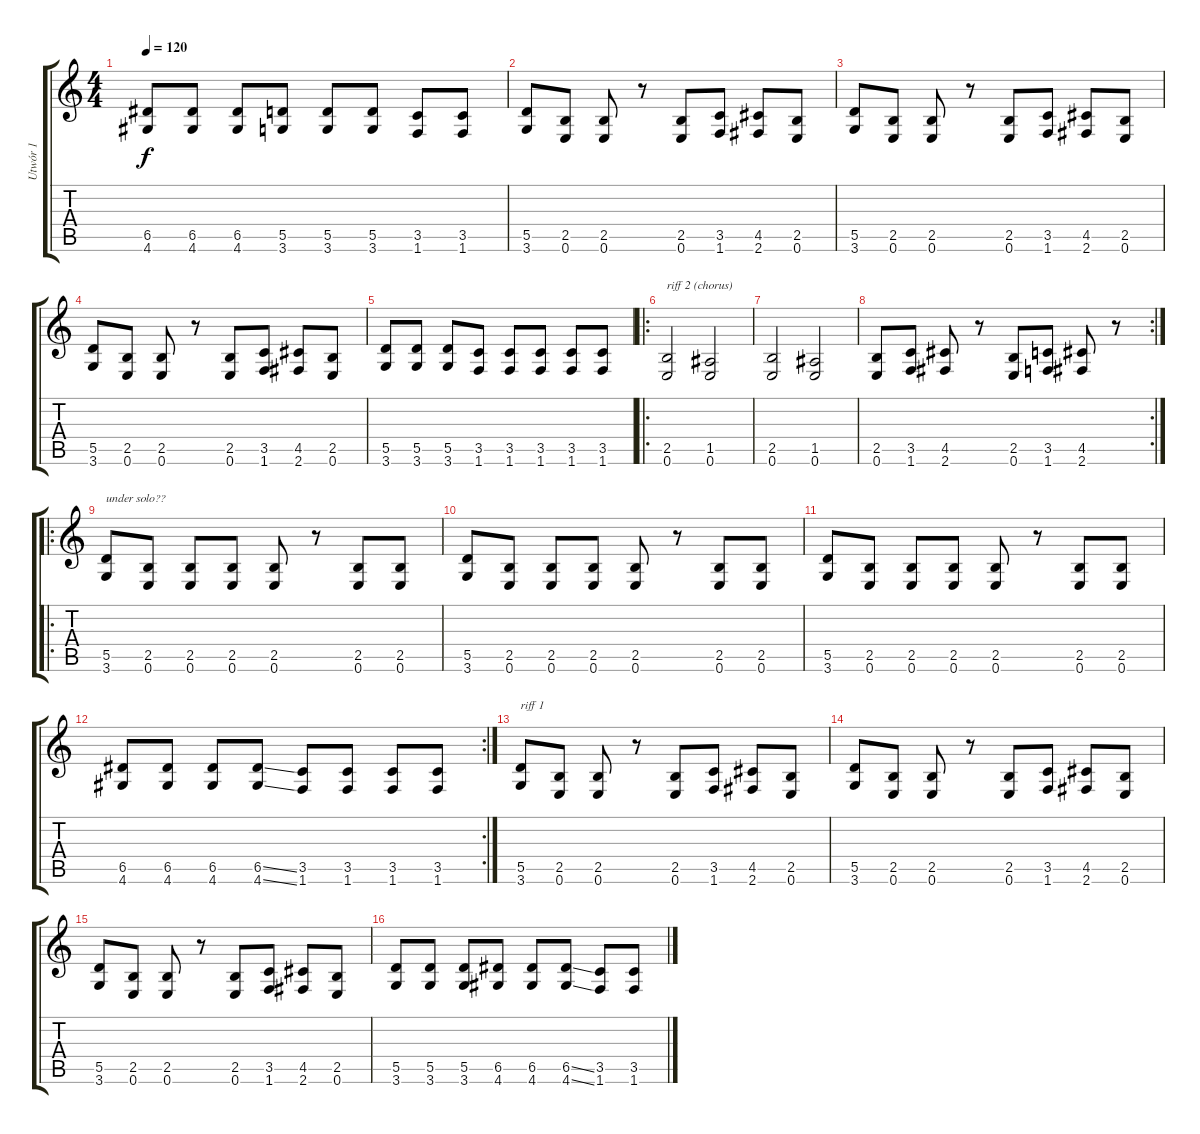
\track ("Utwór 1" "Utwór 1") {instrument distortionguitar}
\staff {score tabs}
\tuning (E4 B3 G3 D3 A2 E2) {hide}
\ts (4 4)
\tempo 120
\clef g2
\ks c
(6.5 4.6).8{dy f} (6.5 4.6).8 (6.5 4.6).8 (5.5 3.6).8 (5.5 3.6).8 (5.5 3.6).8 (3.5 1.6).8 (3.5 1.6).8 |
(5.5 3.6).8 (2.5 0.6).8 (2.5 0.6).8 r.8 (2.5 0.6).8 (3.5 1.6).8 (4.5 2.6).8 (2.5 0.6).8 |
(5.5 3.6).8 (2.5 0.6).8 (2.5 0.6).8 r.8 (2.5 0.6).8 (3.5 1.6).8 (4.5 2.6).8 (2.5 0.6).8 |
(5.5 3.6).8 (2.5 0.6).8 (2.5 0.6).8 r.8 (2.5 0.6).8 (3.5 1.6).8 (4.5 2.6).8 (2.5 0.6).8 |
(5.5 3.6).8 (5.5 3.6).8 (5.5 3.6).8 (3.5 1.6).8 (3.5 1.6).8 (3.5 1.6).8 (3.5 1.6).8 (3.5 1.6).8 |
\ro
(2.5 0.6).2{txt "riff 2 (chorus)"} (1.5 0.6).2 |
(2.5 0.6).2 (1.5 0.6).2 |
\rc 2
(2.5 0.6).8 (3.5 1.6).8 (4.5 2.6).8 r.8 (2.5 0.6).8 (3.5 1.6).8 (4.5 2.6).8 r.8 |
\ro
(5.5 3.6).8{txt "under solo??"} (2.5 0.6).8 (2.5 0.6).8 (2.5 0.6).8 (2.5 0.6).8 r.8 (2.5 0.6).8 (2.5 0.6).8 |
(5.5 3.6).8 (2.5 0.6).8 (2.5 0.6).8 (2.5 0.6).8 (2.5 0.6).8 r.8 (2.5 0.6).8 (2.5 0.6).8 |
(5.5 3.6).8 (2.5 0.6).8 (2.5 0.6).8 (2.5 0.6).8 (2.5 0.6).8 r.8 (2.5 0.6).8 (2.5 0.6).8 |
\rc 2
(6.5 4.6).8 (6.5 4.6).8 (6.5 4.6).8 (6.5{ss} 4.6{ss}).8 (3.5 1.6).8 (3.5 1.6).8 (3.5 1.6).8 (3.5 1.6).8 |
(5.5 3.6).8{txt "riff 1"} (2.5 0.6).8 (2.5 0.6).8 r.8 (2.5 0.6).8 (3.5 1.6).8 (4.5 2.6).8 (2.5 0.6).8 |
(5.5 3.6).8 (2.5 0.6).8 (2.5 0.6).8 r.8 (2.5 0.6).8 (3.5 1.6).8 (4.5 2.6).8 (2.5 0.6).8 |
(5.5 3.6).8 (2.5 0.6).8 (2.5 0.6).8 r.8 (2.5 0.6).8 (3.5 1.6).8 (4.5 2.6).8 (2.5 0.6).8 |
(5.5 3.6).8 (5.5 3.6).8 (5.5 3.6).8 (6.5 4.6).8 (6.5 4.6).8 (6.5{ss} 4.6{ss}).8 (3.5 1.6).8 (3.5 1.6).8
